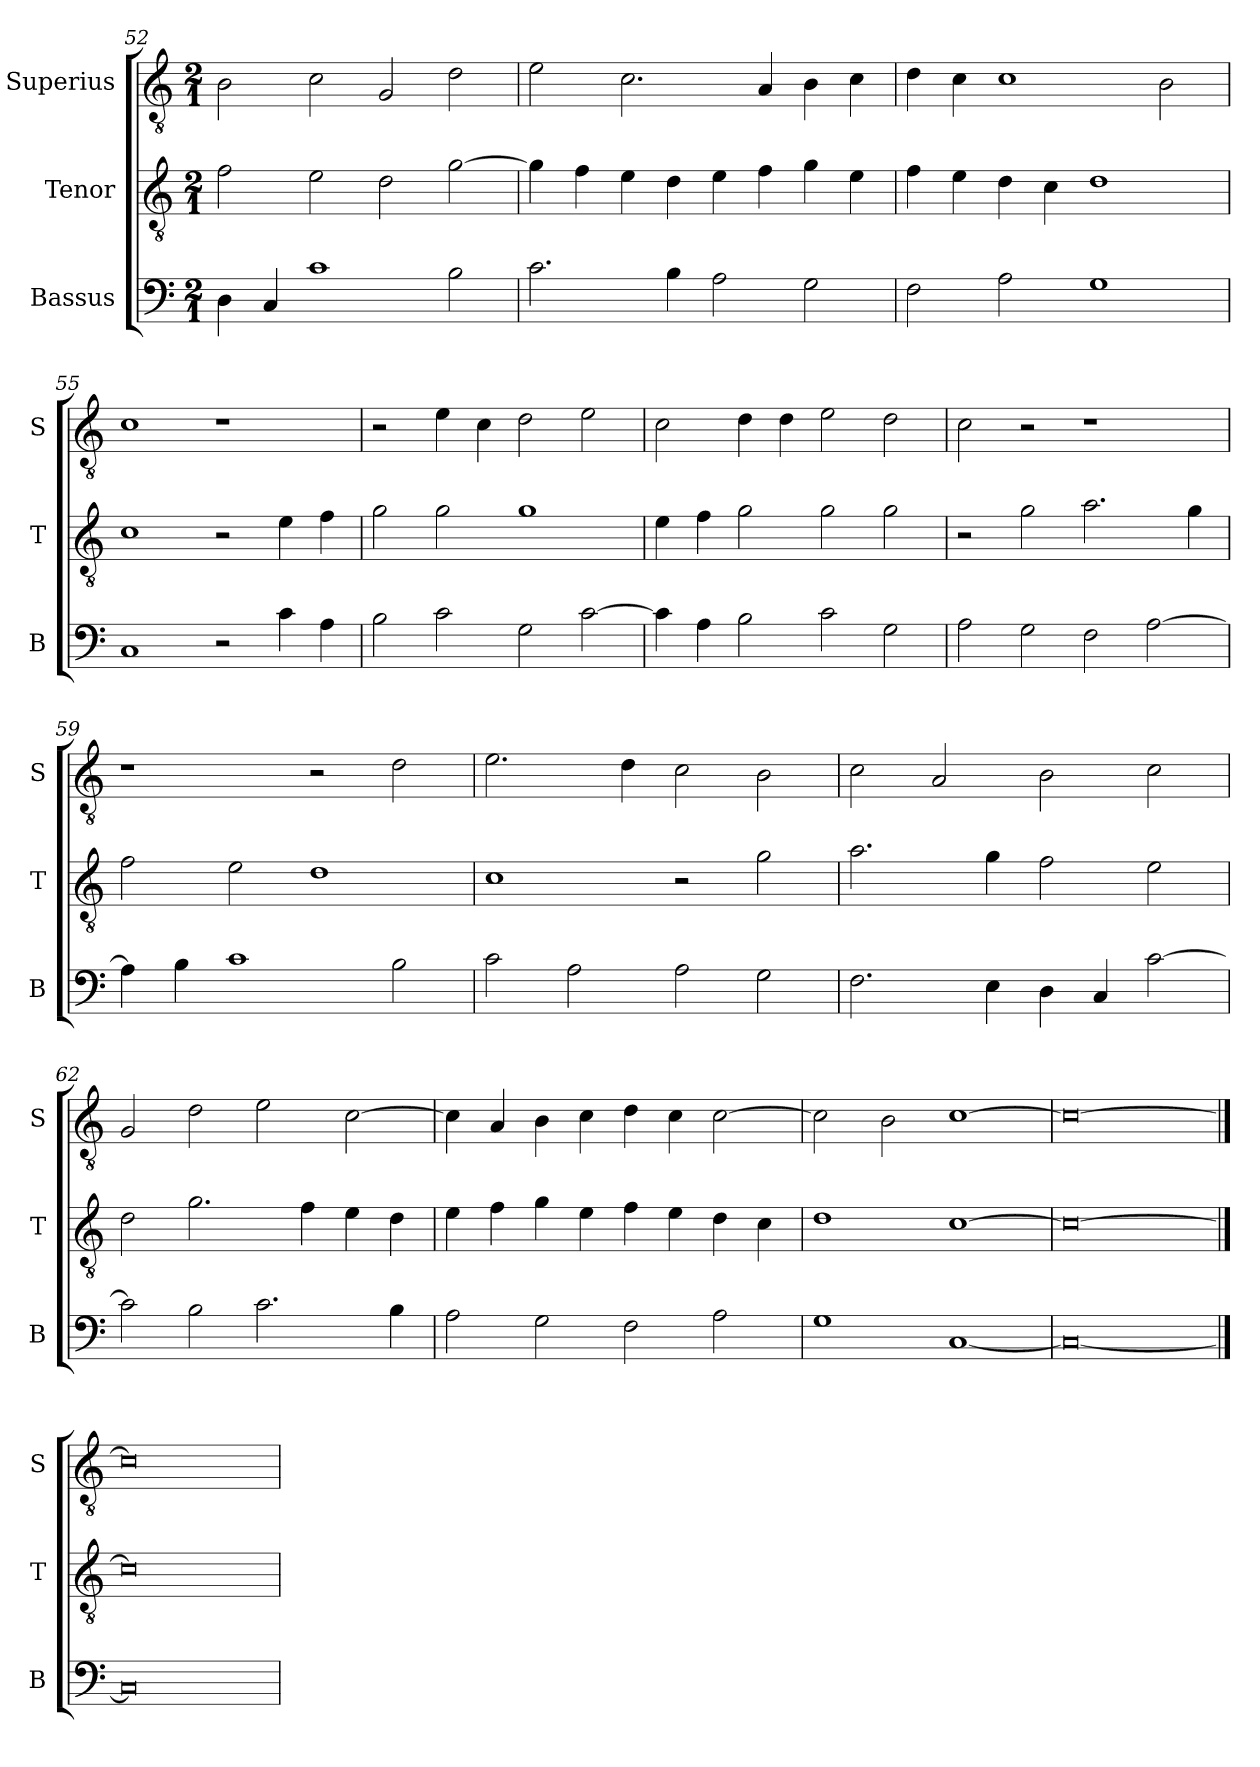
**kern	**kern	**kern
*part3	*part2	*part1
*staff3	*staff2	*staff1
*I"Bassus	*I"Tenor	*I"Superius
*I'B	*I'T	*I'S
*clefF4	*clefGv2	*clefGv2
*k[]	*k[]	*k[]
*C:	*C:	*C:
*M2/1	*M2/1	*M2/1
=52	=52	=52
4D	2f	2B
4C	.	.
1c	2e	2c
.	2d	2G
2B	[2g	2d
=53	=53	=53
2.c	4g]	2e
.	4f	.
.	4e	2.c
4B	4d	.
2A	4e	.
.	4f	4A
2G	4g	4B
.	4e	4c
=54	=54	=54
2F	4f	4d
.	4e	4c
2A	4d	1c
.	4c	.
1G	1d	.
.	.	2B
=55	=55	=55
1C	1c	1c
2r	2r	1r
4c	4e	.
4A	4f	.
=56	=56	=56
2B	2g	2r
2c	2g	4e
.	.	4c
2G	1g	2d
[2c	.	2e
=57	=57	=57
4c]	4e	2c
4A	4f	.
2B	2g	4d
.	.	4d
2c	2g	2e
2G	2g	2d
=58	=58	=58
2A	2r	2c
2G	2g	2r
2F	2.a	1r
[2A	.	.
.	4g	.
=59	=59	=59
4A]	2f	1r
4B	.	.
1c	2e	.
.	1d	2r
2B	.	2d
=60	=60	=60
2c	1c	2.e
2A	.	.
.	.	4d
2A	2r	2c
2G	2g	2B
=61	=61	=61
2.F	2.a	2c
.	.	2A
4E	4g	.
4D	2f	2B
4C	.	.
[2c	2e	2c
=62	=62	=62
2c]	2d	2G
2B	2.g	2d
2.c	.	2e
.	4f	.
.	4e	[2c
4B	4d	.
=63	=63	=63
2A	4e	4c]
.	4f	4A
2G	4g	4B
.	4e	4c
2F	4f	4d
.	4e	4c
2A	4d	[2c
.	4c	.
=64	=64	=64
1G	1d	2c]
.	.	2B
[1C	[1c	[1c
=65	=65	=65
0C_	0c_	0c_
==66	==66	==66
0C]	0c]	0c]
=	=	=
*-	*-	*-
